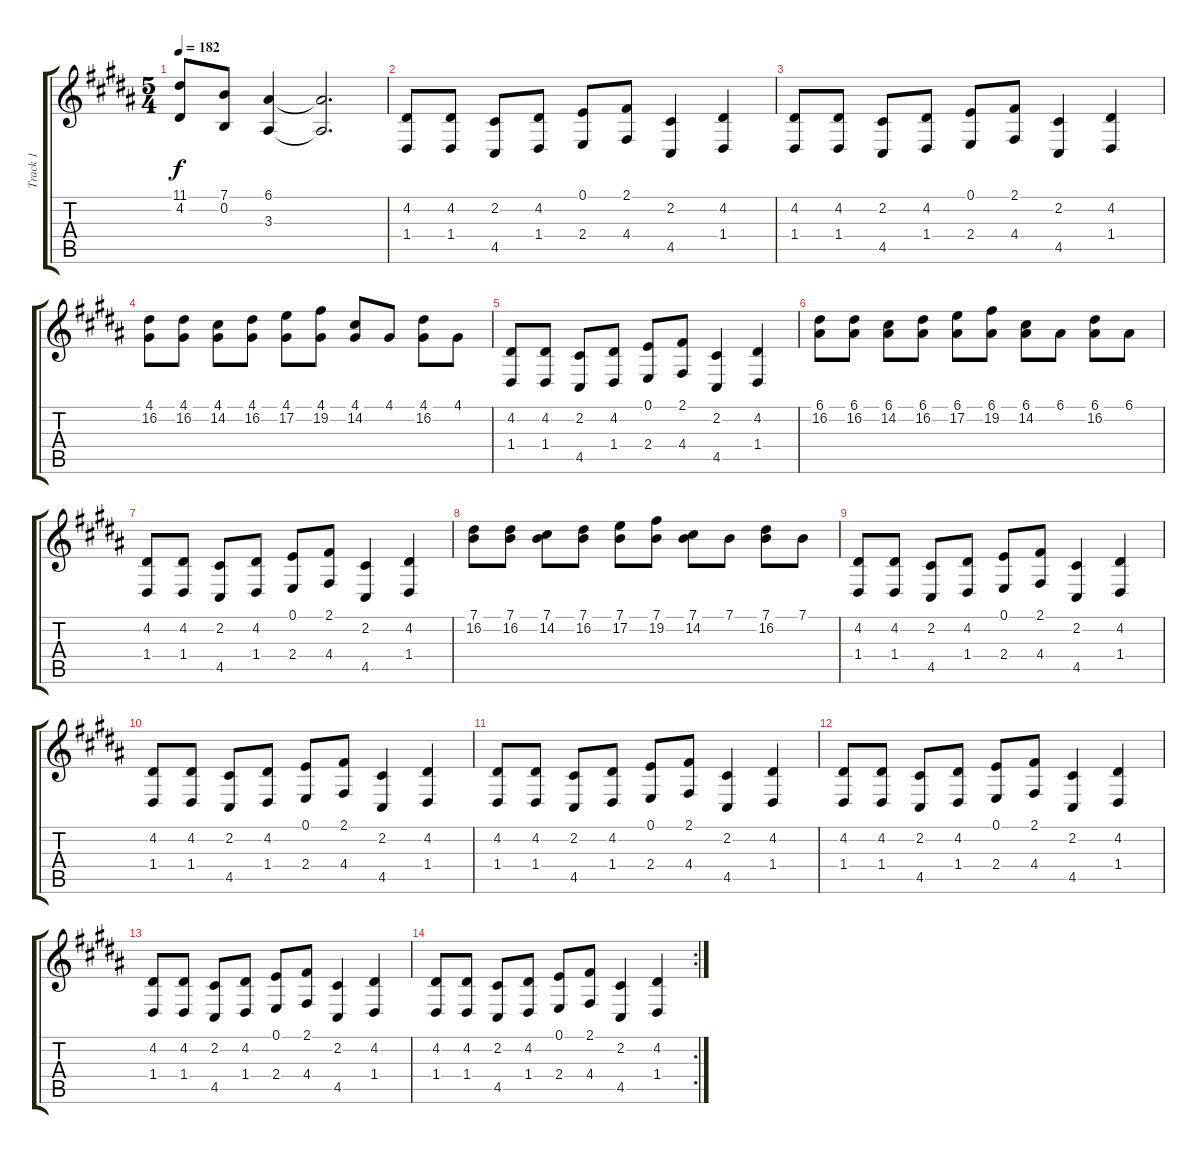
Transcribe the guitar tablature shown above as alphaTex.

\track ("Track 1" "Track 1") {instrument acousticgrandpiano}
\staff {score tabs}
\tuning (E4 B3 G3 D3 A2 E2) {hide}
\ts (5 4)
\tempo 182
\clef g2
\ks b
(11.1 4.2).8{dy f} (7.1 0.2).8 (6.1 3.3).4 (6.1{t} 3.3{t}).2{d} |
(4.2 1.4).8 (4.2 1.4).8 (2.2 4.5).8 (4.2 1.4).8 (0.1 2.4).8 (2.1 4.4).8 (2.2 4.5).4 (4.2 1.4).4 |
(4.2 1.4).8 (4.2 1.4).8 (2.2 4.5).8 (4.2 1.4).8 (0.1 2.4).8 (2.1 4.4).8 (2.2 4.5).4 (4.2 1.4).4 |
(4.1 16.2).8 (4.1 16.2).8 (4.1 14.2).8 (4.1 16.2).8 (4.1 17.2).8 (4.1 19.2).8 (4.1 14.2).8 4.1.8 (4.1 16.2).8 4.1.8 |
(4.2 1.4).8 (4.2 1.4).8 (2.2 4.5).8 (4.2 1.4).8 (0.1 2.4).8 (2.1 4.4).8 (2.2 4.5).4 (4.2 1.4).4 |
(6.1 16.2).8 (6.1 16.2).8 (6.1 14.2).8 (6.1 16.2).8 (6.1 17.2).8 (6.1 19.2).8 (6.1 14.2).8 6.1.8 (6.1 16.2).8 6.1.8 |
(4.2 1.4).8 (4.2 1.4).8 (2.2 4.5).8 (4.2 1.4).8 (0.1 2.4).8 (2.1 4.4).8 (2.2 4.5).4 (4.2 1.4).4 |
(7.1 16.2).8 (7.1 16.2).8 (7.1 14.2).8 (7.1 16.2).8 (7.1 17.2).8 (7.1 19.2).8 (7.1 14.2).8 7.1.8 (7.1 16.2).8 7.1.8 |
(4.2 1.4).8 (4.2 1.4).8 (2.2 4.5).8 (4.2 1.4).8 (0.1 2.4).8 (2.1 4.4).8 (2.2 4.5).4 (4.2 1.4).4 |
(4.2 1.4).8 (4.2 1.4).8 (2.2 4.5).8 (4.2 1.4).8 (0.1 2.4).8 (2.1 4.4).8 (2.2 4.5).4 (4.2 1.4).4 |
(4.2 1.4).8 (4.2 1.4).8 (2.2 4.5).8 (4.2 1.4).8 (0.1 2.4).8 (2.1 4.4).8 (2.2 4.5).4 (4.2 1.4).4 |
(4.2 1.4).8 (4.2 1.4).8 (2.2 4.5).8 (4.2 1.4).8 (0.1 2.4).8 (2.1 4.4).8 (2.2 4.5).4 (4.2 1.4).4 |
(4.2 1.4).8 (4.2 1.4).8 (2.2 4.5).8 (4.2 1.4).8 (0.1 2.4).8 (2.1 4.4).8 (2.2 4.5).4 (4.2 1.4).4 |
\rc 2
(4.2 1.4).8 (4.2 1.4).8 (2.2 4.5).8 (4.2 1.4).8 (0.1 2.4).8 (2.1 4.4).8 (2.2 4.5).4 (4.2 1.4).4
